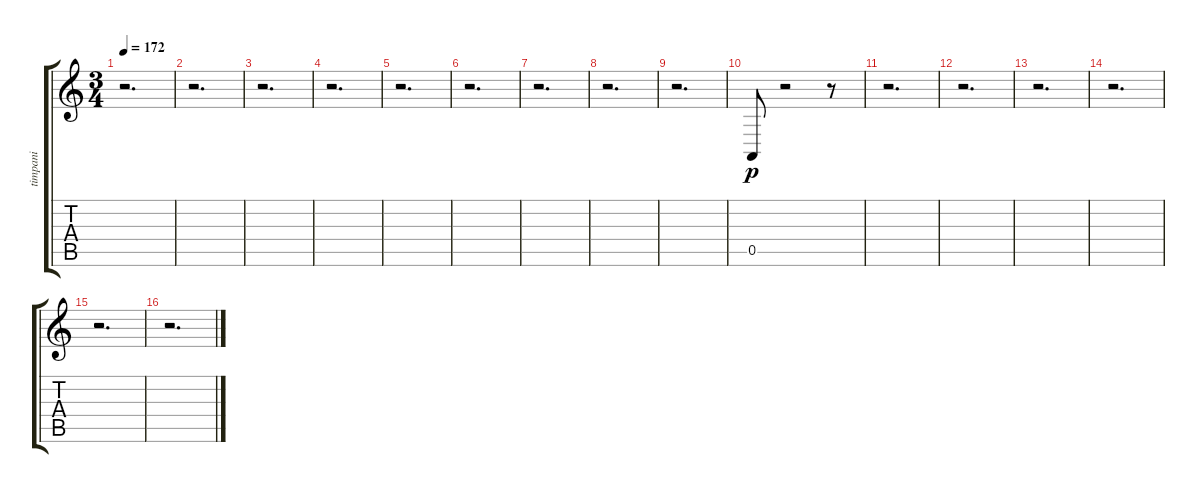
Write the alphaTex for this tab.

\track ("timpani " "timpani ") {instrument stringensemble1}
\staff {score tabs}
\tuning (E4 B3 G3 D3 A2 E2) {hide}
\ts (3 4)
\tempo 172
\clef g2
\ks c
r.2{d dy mp} |
r.2{d} |
r.2{d} |
r.2{d} |
r.2{d} |
r.2{d} |
r.2{d} |
r.2{d} |
r.2{d} |
0.5.8{dy p} r.2 r.8 |
r.2{d} |
r.2{d} |
r.2{d} |
r.2{d} |
r.2{d} |
r.2{d}
